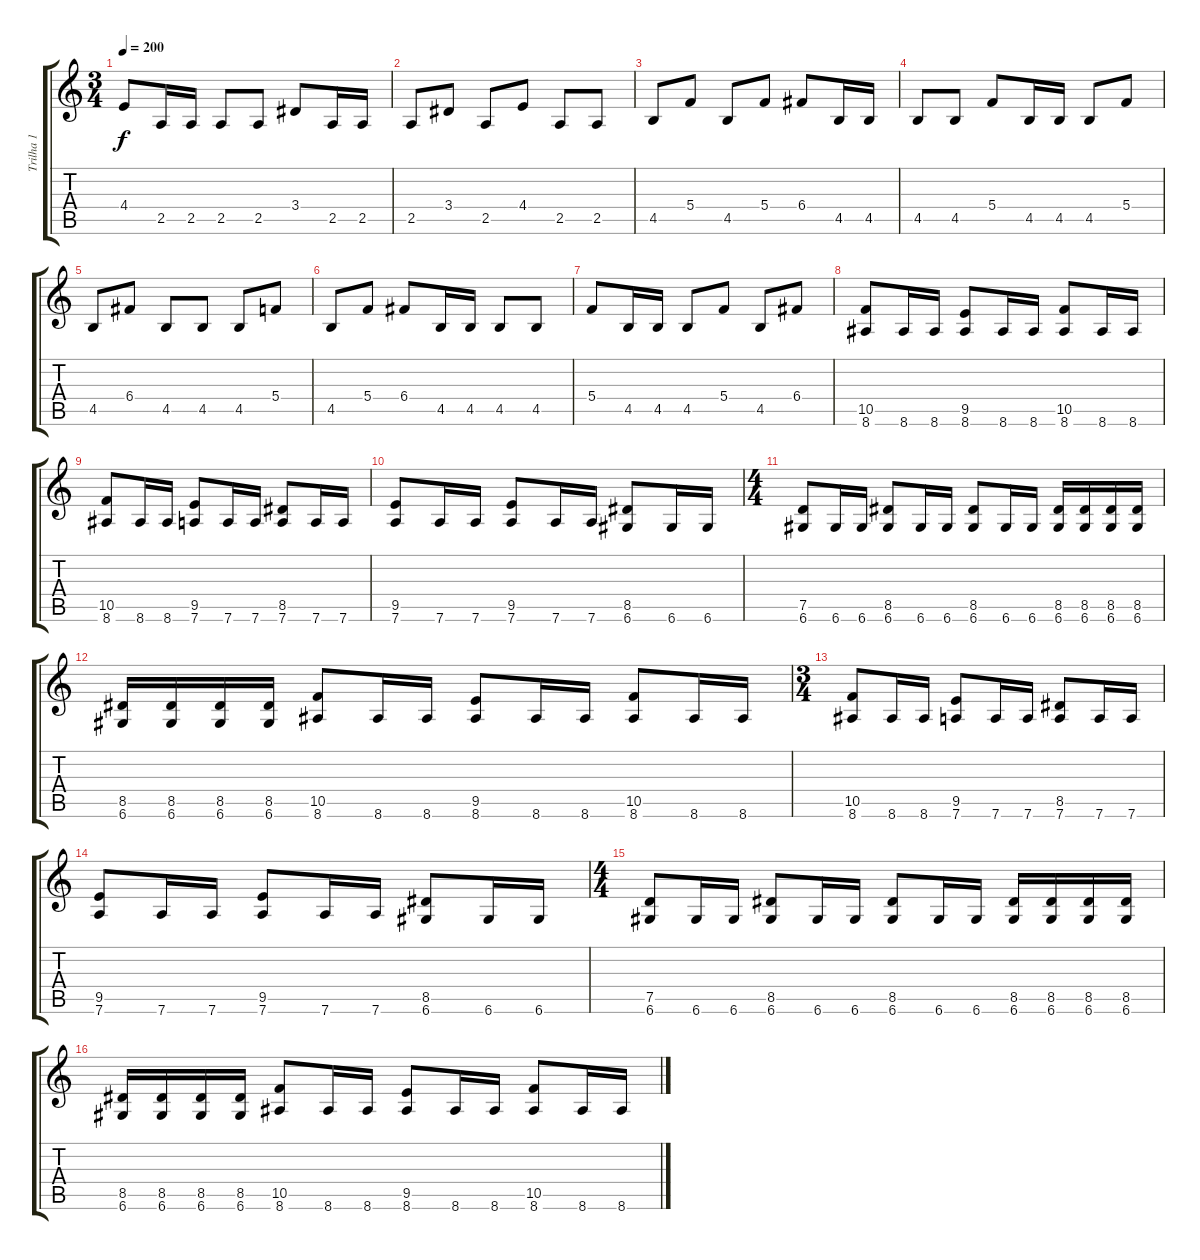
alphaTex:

\track ("Trilha 1" "Trilha 1") {instrument distortionguitar}
\staff {score tabs}
\tuning (D4 A3 F3 C3 G2 D2) {hide}
\ts (3 4)
\tempo 200
\clef g2
\ks c
4.4.8{dy f} 2.5.16 2.5.16 2.5.8 2.5.8 3.4.8 2.5.16 2.5.16 |
2.5.8 3.4.8 2.5.8 4.4.8 2.5.8 2.5.8 |
4.5.8 5.4.8 4.5.8 5.4.8 6.4.8 4.5.16 4.5.16 |
4.5.8 4.5.8 5.4.8 4.5.16 4.5.16 4.5.8 5.4.8 |
4.5.8 6.4.8 4.5.8 4.5.8 4.5.8 5.4.8 |
4.5.8 5.4.8 6.4.8 4.5.16 4.5.16 4.5.8 4.5.8 |
5.4.8 4.5.16 4.5.16 4.5.8 5.4.8 4.5.8 6.4.8 |
(10.5 8.6).8 8.6.16 8.6.16 (9.5 8.6).8 8.6.16 8.6.16 (10.5 8.6).8 8.6.16 8.6.16 |
(10.5 8.6).8 8.6.16 8.6.16 (9.5 7.6).8 7.6.16 7.6.16 (8.5 7.6).8 7.6.16 7.6.16 |
(9.5 7.6).8 7.6.16 7.6.16 (9.5 7.6).8 7.6.16 7.6.16 (8.5 6.6).8 6.6.16 6.6.16 |
\ts (4 4)
(7.5 6.6).8 6.6.16 6.6.16 (8.5 6.6).8 6.6.16 6.6.16 (8.5 6.6).8 6.6.16 6.6.16 (8.5 6.6).16 (8.5 6.6).16 (8.5 6.6).16 (8.5 6.6).16 |
(8.5 6.6).16 (8.5 6.6).16 (8.5 6.6).16 (8.5 6.6).16 (10.5 8.6).8 8.6.16 8.6.16 (9.5 8.6).8 8.6.16 8.6.16 (10.5 8.6).8 8.6.16 8.6.16 |
\ts (3 4)
(10.5 8.6).8 8.6.16 8.6.16 (9.5 7.6).8 7.6.16 7.6.16 (8.5 7.6).8 7.6.16 7.6.16 |
(9.5 7.6).8 7.6.16 7.6.16 (9.5 7.6).8 7.6.16 7.6.16 (8.5 6.6).8 6.6.16 6.6.16 |
\ts (4 4)
(7.5 6.6).8 6.6.16 6.6.16 (8.5 6.6).8 6.6.16 6.6.16 (8.5 6.6).8 6.6.16 6.6.16 (8.5 6.6).16 (8.5 6.6).16 (8.5 6.6).16 (8.5 6.6).16 |
(8.5 6.6).16 (8.5 6.6).16 (8.5 6.6).16 (8.5 6.6).16 (10.5 8.6).8 8.6.16 8.6.16 (9.5 8.6).8 8.6.16 8.6.16 (10.5 8.6).8 8.6.16 8.6.16
